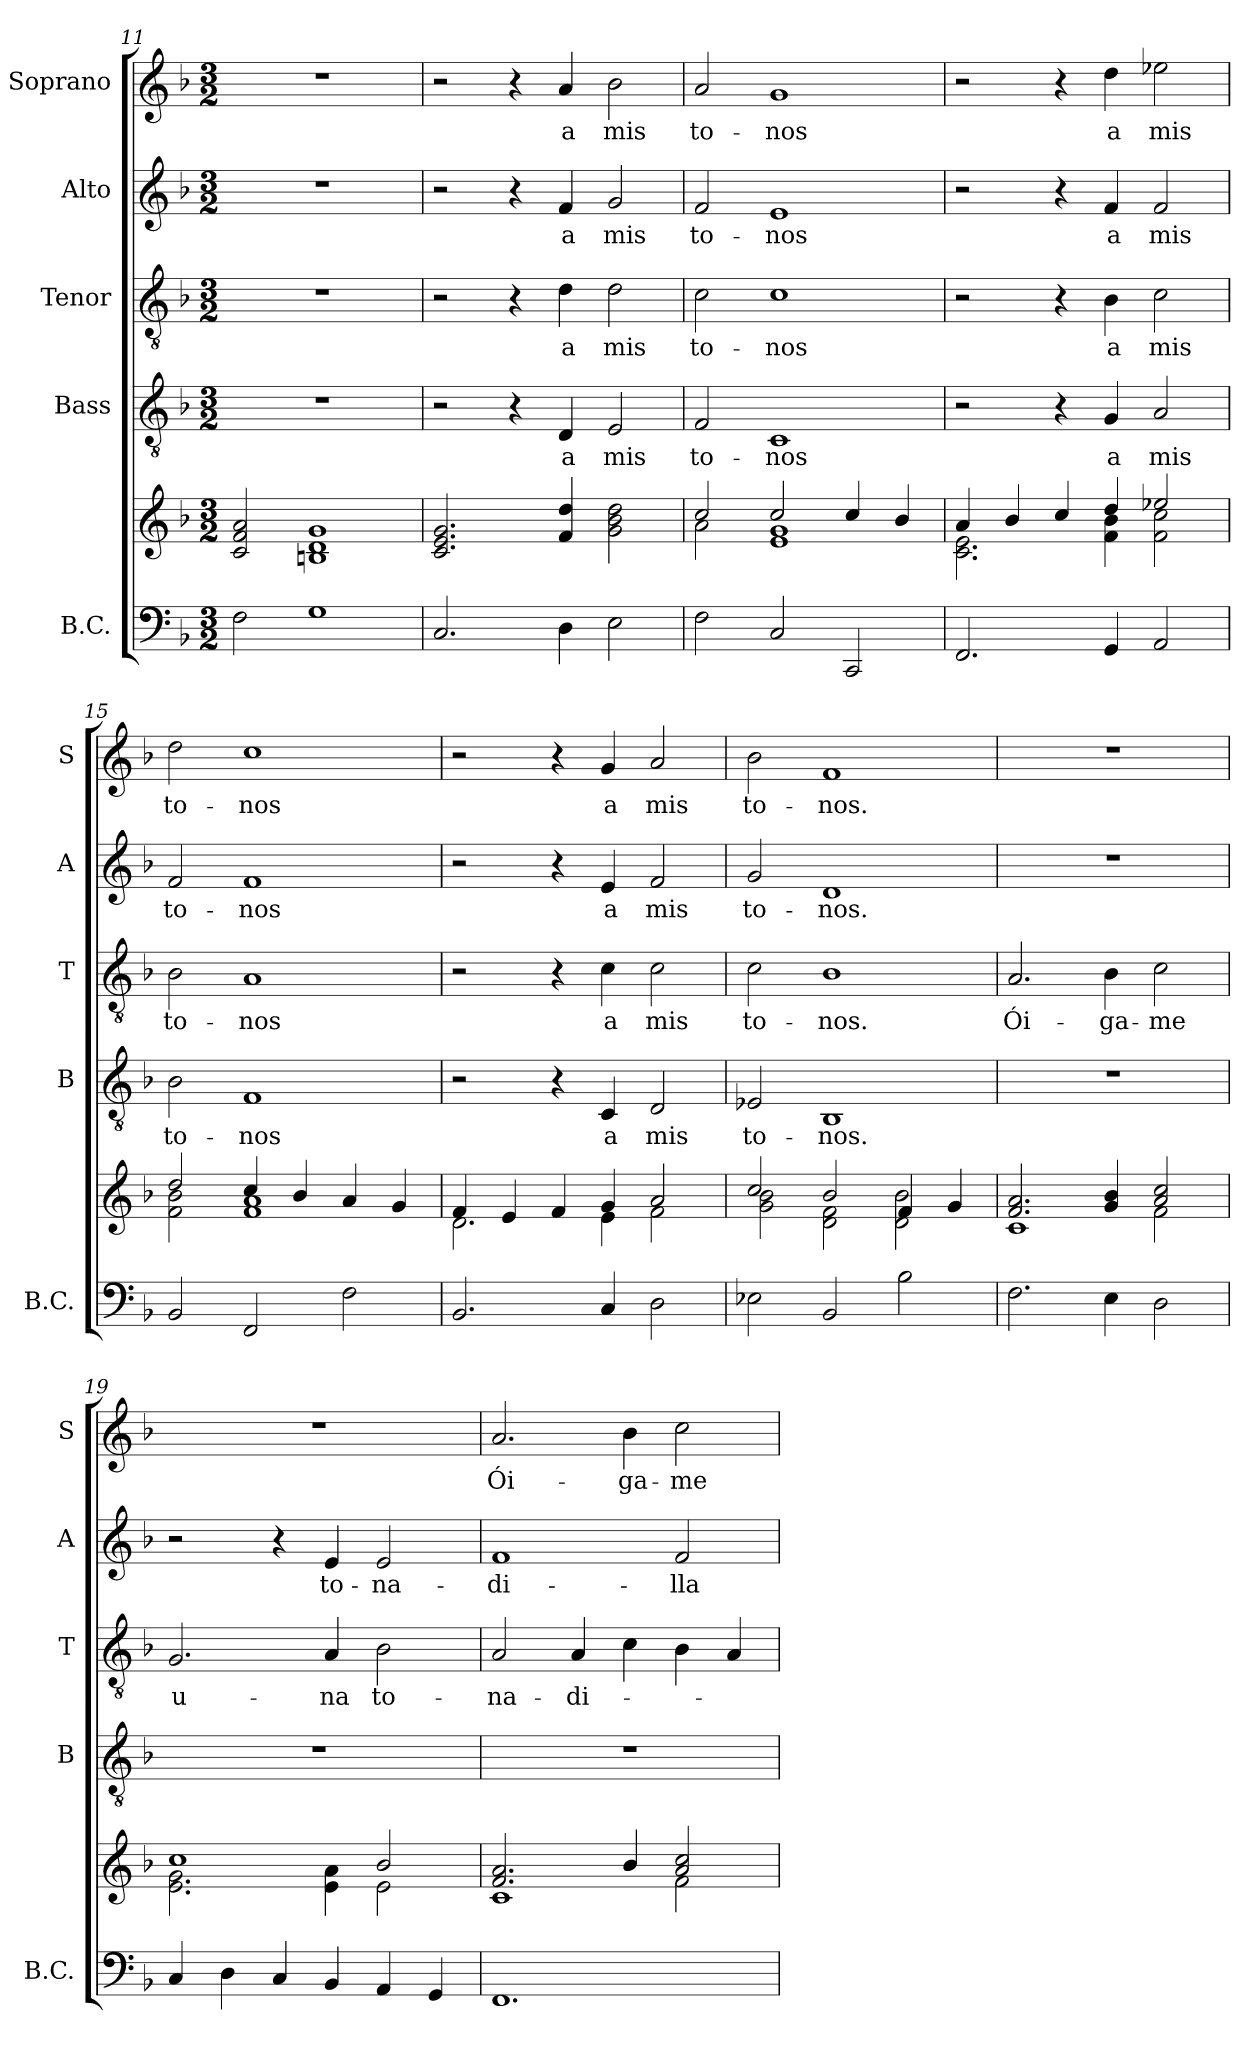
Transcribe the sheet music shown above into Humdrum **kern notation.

**kern	**kern	**kern	**text	**kern	**text	**kern	**text	**kern	**text
*part5	*part5	*part4	*part4	*part3	*part3	*part2	*part2	*part1	*part1
*staff6	*staff5	*staff4	*staff4	*staff3	*staff3	*staff2	*staff2	*staff1	*staff1
*I"B.C.	*	*I"Bass	*	*I"Tenor	*	*I"Alto	*	*I"Soprano	*
*I'B.C.	*	*I'B	*	*I'T	*	*I'A	*	*I'S	*
*clefF4	*clefG2	*clefGv2	*	*clefGv2	*	*clefG2	*	*clefG2	*
*k[b-]	*k[b-]	*k[b-]	*	*k[b-]	*	*k[b-]	*	*k[b-]	*
*F:	*F:	*F:	*	*F:	*	*F:	*	*F:	*
*M3/2	*M3/2	*M3/2	*	*M3/2	*	*M3/2	*	*M3/2	*
=11	=11	=11	=11	=11	=11	=11	=11	=11	=11
2F\	2c/ 2f/ 2a/	1.r	.	1.r	.	1.r	.	1.r	.
1G	1Bn 1d 1g	.	.	.	.	.	.	.	.
=12	=12	=12	=12	=12	=12	=12	=12	=12	=12
2.C/	2.c/ 2.e/ 2.g/	2r	.	2r	.	2r	.	2r	.
.	.	4r	.	4r	.	4r	.	4r	.
!	!	!	!LO:LY:b	!	!LO:LY:b	!	!LO:LY:b	!	!LO:LY:b
4D\	4f/ 4dd/	4D/	a	4d\	a	4f/	a	4a/	a
!	!	!	!LO:LY:b	!	!LO:LY:b	!	!LO:LY:b	!	!LO:LY:b
2E\	2g\ 2b-\ 2dd\	2E/	mis	2d\	mis	2g/	mis	2b-\	mis
!!LO:PB:g=z
=13	=13	=13	=13	=13	=13	=13	=13	=13	=13
*	*^	*	*	*	*	*	*	*	*
!	!	!	!	!LO:LY:b	!	!LO:LY:b	!	!LO:LY:b	!	!LO:LY:b
2F\	2cc/	2a\	2F/	to-	2c\	to-	2f/	to-	2a/	to-
!	!	!	!	!LO:LY:b	!	!LO:LY:b	!	!LO:LY:b	!	!LO:LY:b
2C/	2cc/	1e 1g	1C	-nos	1c	-nos	1e	-nos	1g	-nos
2CC/	4cc/	.	.	.	.	.	.	.	.	.
.	4b-/	.	.	.	.	.	.	.	.	.
=14	=14	=14	=14	=14	=14	=14	=14	=14	=14	=14
2.FF/	4a/	2.c\ 2.e\	2r	.	2r	.	2r	.	2r	.
.	4b-/	.	.	.	.	.	.	.	.	.
.	4cc/	.	4r	.	4r	.	4r	.	4r	.
!	!	!	!	!LO:LY:b	!	!LO:LY:b	!	!LO:LY:b	!	!LO:LY:b
4GG/	4dd/	4f\ 4b-\	4G/	a	4B-\	a	4f/	a	4dd\	a
!	!	!	!	!LO:LY:b	!	!LO:LY:b	!	!LO:LY:b	!	!LO:LY:b
2AA/	2ee-X/	2f\ 2cc\	2A/	mis	2c\	mis	2f/	mis	2ee-X\	mis
=15	=15	=15	=15	=15	=15	=15	=15	=15	=15	=15
!	!	!	!	!LO:LY:b	!	!LO:LY:b	!	!LO:LY:b	!	!LO:LY:b
2BB-/	2dd/	2f\ 2b-\	2B-\	to-	2B-\	to-	2f/	to-	2dd\	to-
!	!	!	!	!LO:LY:b	!	!LO:LY:b	!	!LO:LY:b	!	!LO:LY:b
2FF/	4cc/	1f 1a	1F	-nos	1A	-nos	1f	-nos	1cc	-nos
.	4b-/	.	.	.	.	.	.	.	.	.
2F\	4a/	.	.	.	.	.	.	.	.	.
.	4g/	.	.	.	.	.	.	.	.	.
=16	=16	=16	=16	=16	=16	=16	=16	=16	=16	=16
2.BB-/	4f/	2.d\	2r	.	2r	.	2r	.	2r	.
.	4e/	.	.	.	.	.	.	.	.	.
.	4f/	.	4r	.	4r	.	4r	.	4r	.
!	!	!	!	!LO:LY:b	!	!LO:LY:b	!	!LO:LY:b	!	!LO:LY:b
4C/	4g/	4e\	4C/	a	4c\	a	4e/	a	4g/	a
!	!	!	!	!LO:LY:b	!	!LO:LY:b	!	!LO:LY:b	!	!LO:LY:b
2D\	2a/	2f\	2D/	mis	2c\	mis	2f/	mis	2a/	mis
=17	=17	=17	=17	=17	=17	=17	=17	=17	=17	=17
!	!	!	!	!LO:LY:b	!	!LO:LY:b	!	!LO:LY:b	!	!LO:LY:b
2E-X\	2cc/	2g\ 2b-\	2E-X/	to-	2c\	to-	2g/	to-	2b-\	to-
!	!	!	!	!LO:LY:b	!	!LO:LY:b	!	!LO:LY:b	!	!LO:LY:b
2BB-/	2b-/	2d\ 2f\	1BB-	-nos.	1B-	-nos.	1d	-nos.	1f	-nos.
2B-\	4f/	2d\ 2b-\	.	.	.	.	.	.	.	.
.	4g/	.	.	.	.	.	.	.	.	.
=18	=18	=18	=18	=18	=18	=18	=18	=18	=18	=18
!	!	!	!	!	!	!LO:LY:b	!	!	!	!
2.F\	2.f/ 2.a/	1c	1.r	.	2.A/	Ói-	1.r	.	1.r	.
!	!	!	!	!	!	!LO:LY:b	!	!	!	!
4E\	4g/ 4b-/	.	.	.	4B-\	-ga-	.	.	.	.
!	!	!	!	!	!	!LO:LY:b	!	!	!	!
2D\	2a/ 2cc/	2f\	.	.	2c\	-me	.	.	.	.
!!LO:LB:g=z
=19	=19	=19	=19	=19	=19	=19	=19	=19	=19	=19
!	!	!	!	!	!	!LO:LY:b	!	!	!	!
4C/	1cc	2.e\ 2.g\	1.r	.	2.G/	u-	2r	.	1.r	.
4D\	.	.	.	.	.	.	.	.	.	.
4C/	.	.	.	.	.	.	4r	.	.	.
!	!	!	!	!	!	!LO:LY:b	!	!LO:LY:b	!	!
4BB-/	.	4e\ 4a\	.	.	4A/	-na	4e/	to-	.	.
!	!	!	!	!	!	!LO:LY:b	!	!LO:LY:b	!	!
4AA/	2b-/	2e\	.	.	2B-\	to-	2e/	-na-	.	.
4GG/	.	.	.	.	.	.	.	.	.	.
=20	=20	=20	=20	=20	=20	=20	=20	=20	=20	=20
!	!	!	!	!	!	!LO:LY:b	!	!LO:LY:b	!	!LO:LY:b
1.FF	2.f/ 2.a/	1c	1.r	.	2A/	-na-	1f	-di-	2.a/	Ói-
!	!	!	!	!	!	!LO:LY:b	!	!	!	!
.	.	.	.	.	4A/	-di-	.	.	.	.
!	!	!	!	!	!	!	!	!	!	!LO:LY:b
.	4b-/	.	.	.	4c\	.	.	.	4b-\	-ga-
!	!	!	!	!	!	!	!	!LO:LY:b	!	!LO:LY:b
.	2a/ 2cc/	2f\	.	.	4B-\	.	2f/	-lla	2cc\	-me
.	.	.	.	.	4A/	.	.	.	.	.
*	*v	*v	*	*	*	*	*	*	*	*
=	=	=	=	=	=	=	=	=	=
*-	*-	*-	*-	*-	*-	*-	*-	*-	*-
